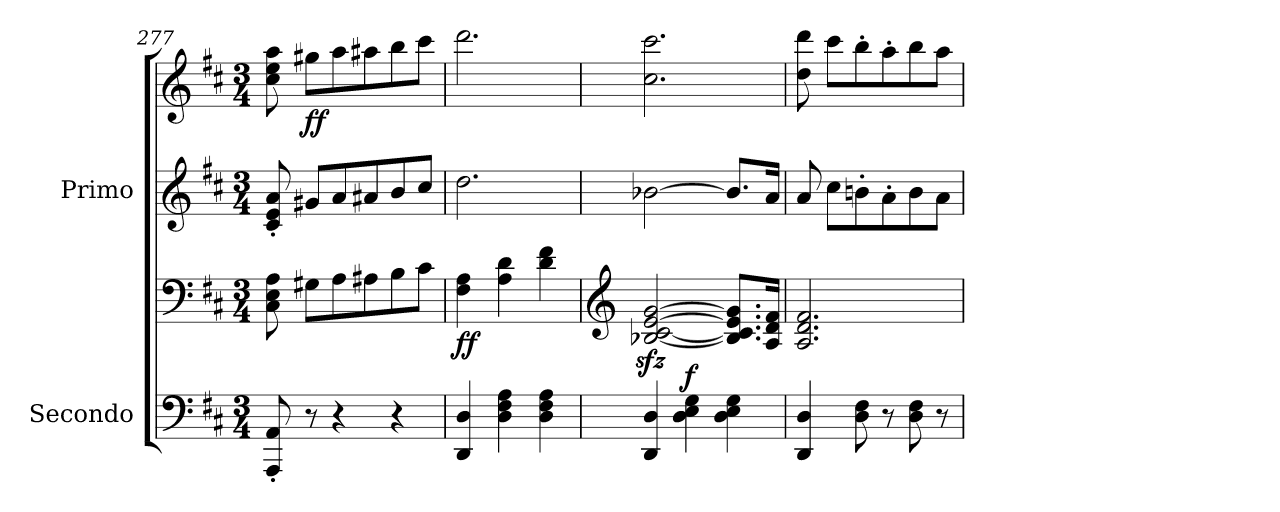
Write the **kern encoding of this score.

**kern	**kern	**dynam	**kern	**kern	**dynam
*part2	*part2	*part2	*part1	*part1	*part1
*staff4	*staff3	*staff3/4	*staff2	*staff1	*staff1/2
*I"Secondo	*	*	*I"Primo	*	*
*I'Sec.	*	*	*I'Pri.	*	*
*clefF4	*clefF4	*	*clefG2	*clefG2	*
*k[f#c#]	*k[f#c#]	*	*k[f#c#]	*k[f#c#]	*
*M3/4	*M3/4	*	*M3/4	*M3/4	*
=277	=277	=277	=277	=277	=277
8AAA/' 8AA/'	8C#\ 8E\ 8A\	.	8c#/' 8e/' 8a/'	8cc#\ 8ee\ 8aa\	.
!	!	!	!	!	!LO:DY:b
8r	8G#X\L	.	8g#X/L	8gg#X\L	ff
4r	8A\	.	8a/	8aa\	.
.	8A#X\	.	8a#X/	8aa#X\	.
4r	8B\	.	8b/	8bb\	.
.	8c#\J	.	8cc#/J	8ccc#\J	.
=278	=278	=278	=278	=278	=278
!	!	!LO:DY:b	!	!	!
4DD/ 4D/	4F#\ 4A\	ff	2.dd\	2.ddd\	.
4D\ 4F#\ 4A\	4A\ 4d\	.	.	.	.
4D\ 4F#\ 4A\	4d\ 4f#\	.	.	.	.
=279	=279	=279	=279	=279	=279
*	*clefG2	*	*	*	*
4DD/ 4D/	[2B-X/zz< [2c#/zz< [2e/zz< [2g/zz<	.	[2b-X\	2.cc#\ 2.ccc#\	.
!	!	!LO:DY:a=2	!	!	!
4D\ 4E\ 4G\	.	f	.	.	.
4D\ 4E\ 4G\	8.B-/] 8.c#/] 8.e/] 8.g/]L	.	8.b-/L]	.	.
.	16A/ 16d/ 16f#/Jk	.	16a/Jk	.	.
=280	=280	=280	=280	=280	=280
4DD/ 4D/	2.A/ 2.d/ 2.f#/	.	8a/	8dd\ 8ddd\	.
.	.	.	8cc#\L	8ccc#\L	.
8D\ 8F#\	.	.	8bn'\	8bb'\	.
8r	.	.	8a'\	8aa'\	.
8D\ 8F#\	.	.	8b\	8bb\	.
8r	.	.	8a\J	8aa\J	.
=	=	=	=	=	=
*-	*-	*-	*-	*-	*-
